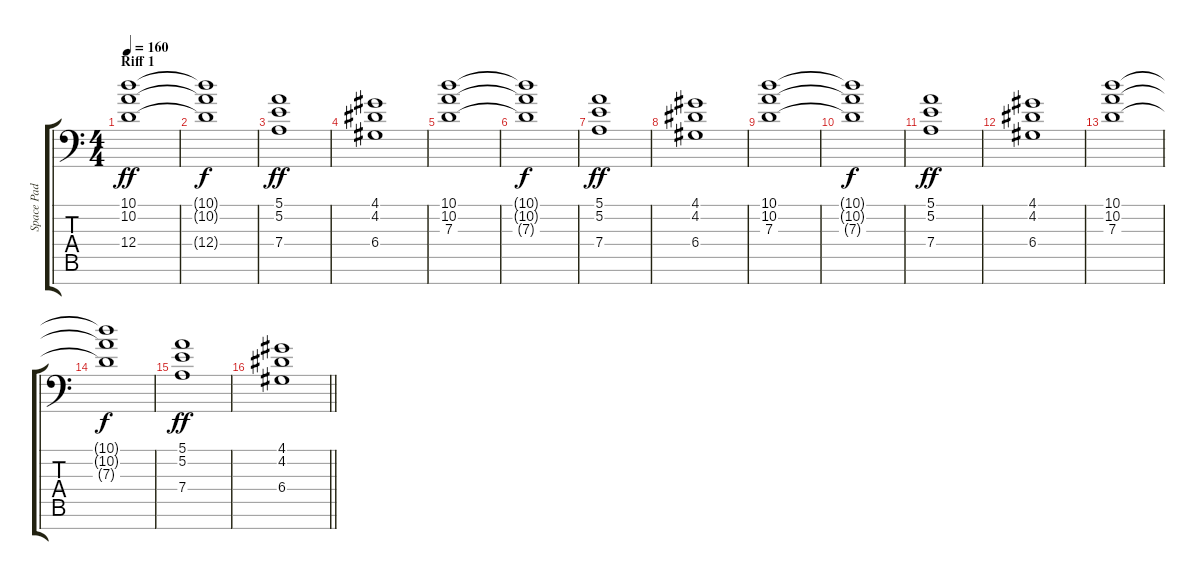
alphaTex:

\track ("Space Pad revb" "Space Pad ") {instrument pad4choir}
\staff {score tabs}
\tuning (E4 B3 G3 D3 A2 E2 C-1) {hide}
\ts (4 4)
\section ("" "Riff 1")
\tempo 160
\clef f4
\ks c
(10.1 10.2 12.4).1{dy ff} |
(10.1{t} 10.2{t} 12.4{t}).1{dy f} |
(5.1 5.2 7.4).1{dy ff} |
(4.1 4.2 6.4).1 |
(10.1 10.2 7.3).1 |
(10.1{t} 10.2{t} 7.3{t}).1{dy f} |
(5.1 5.2 7.4).1{dy ff} |
(4.1 4.2 6.4).1 |
(10.1 10.2 7.3).1 |
(10.1{t} 10.2{t} 7.3{t}).1{dy f} |
(5.1 5.2 7.4).1{dy ff} |
(4.1 4.2 6.4).1 |
(10.1 10.2 7.3).1 |
(10.1{t} 10.2{t} 7.3{t}).1{dy f} |
(5.1 5.2 7.4).1{dy ff} |
\barLineRight lightlight
(4.1 4.2 6.4).1
